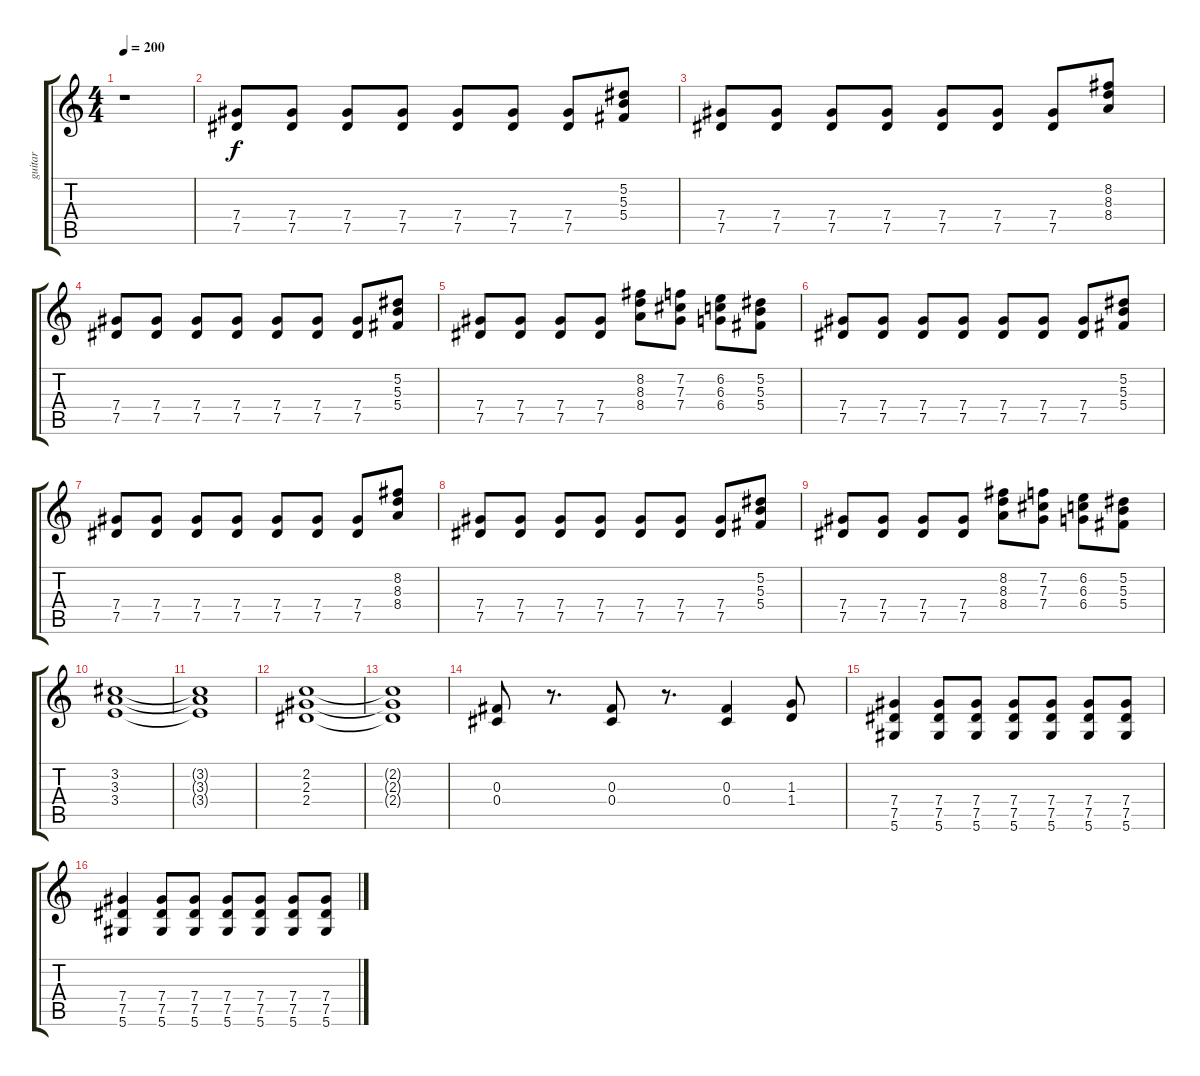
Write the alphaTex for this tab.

\track ("guitar" "guitar") {instrument distortionguitar}
\staff {score tabs}
\tuning (Eb4 Bb3 Gb3 Db3 Ab2 Eb2) {hide}
\ts (4 4)
\tempo 200
\clef g2
\ks c
r.1{dy f instrument distortionguitar} |
(7.4 7.5).8 (7.4 7.5).8 (7.4 7.5).8 (7.4 7.5).8 (7.4 7.5).8 (7.4 7.5).8 (7.4 7.5).8 (5.2 5.3 5.4).8 |
(7.4 7.5).8 (7.4 7.5).8 (7.4 7.5).8 (7.4 7.5).8 (7.4 7.5).8 (7.4 7.5).8 (7.4 7.5).8 (8.2 8.3 8.4).8 |
(7.4 7.5).8 (7.4 7.5).8 (7.4 7.5).8 (7.4 7.5).8 (7.4 7.5).8 (7.4 7.5).8 (7.4 7.5).8 (5.2 5.3 5.4).8 |
(7.4 7.5).8 (7.4 7.5).8 (7.4 7.5).8 (7.4 7.5).8 (8.2 8.3 8.4).8 (7.2 7.3 7.4).8 (6.2 6.3 6.4).8 (5.2 5.3 5.4).8 |
(7.4 7.5).8 (7.4 7.5).8 (7.4 7.5).8 (7.4 7.5).8 (7.4 7.5).8 (7.4 7.5).8 (7.4 7.5).8 (5.2 5.3 5.4).8 |
(7.4 7.5).8 (7.4 7.5).8 (7.4 7.5).8 (7.4 7.5).8 (7.4 7.5).8 (7.4 7.5).8 (7.4 7.5).8 (8.2 8.3 8.4).8 |
(7.4 7.5).8 (7.4 7.5).8 (7.4 7.5).8 (7.4 7.5).8 (7.4 7.5).8 (7.4 7.5).8 (7.4 7.5).8 (5.2 5.3 5.4).8 |
(7.4 7.5).8 (7.4 7.5).8 (7.4 7.5).8 (7.4 7.5).8 (8.2 8.3 8.4).8 (7.2 7.3 7.4).8 (6.2 6.3 6.4).8 (5.2 5.3 5.4).8 |
(3.2 3.3 3.4).1 |
(3.2{t} 3.3{t} 3.4{t}).1 |
(2.2 2.3 2.4).1 |
(2.2{t} 2.3{t} 2.4{t}).1 |
(0.3 0.4).8 r.8{d} (0.3 0.4).8 r.8{d} (0.3 0.4).4 (1.3 1.4).8 |
(7.4 7.5 5.6).4 (7.4 7.5 5.6).8 (7.4 7.5 5.6).8 (7.4 7.5 5.6).8 (7.4 7.5 5.6).8 (7.4 7.5 5.6).8 (7.4 7.5 5.6).8 |
(7.4 7.5 5.6).4 (7.4 7.5 5.6).8 (7.4 7.5 5.6).8 (7.4 7.5 5.6).8 (7.4 7.5 5.6).8 (7.4 7.5 5.6).8 (7.4 7.5 5.6).8
